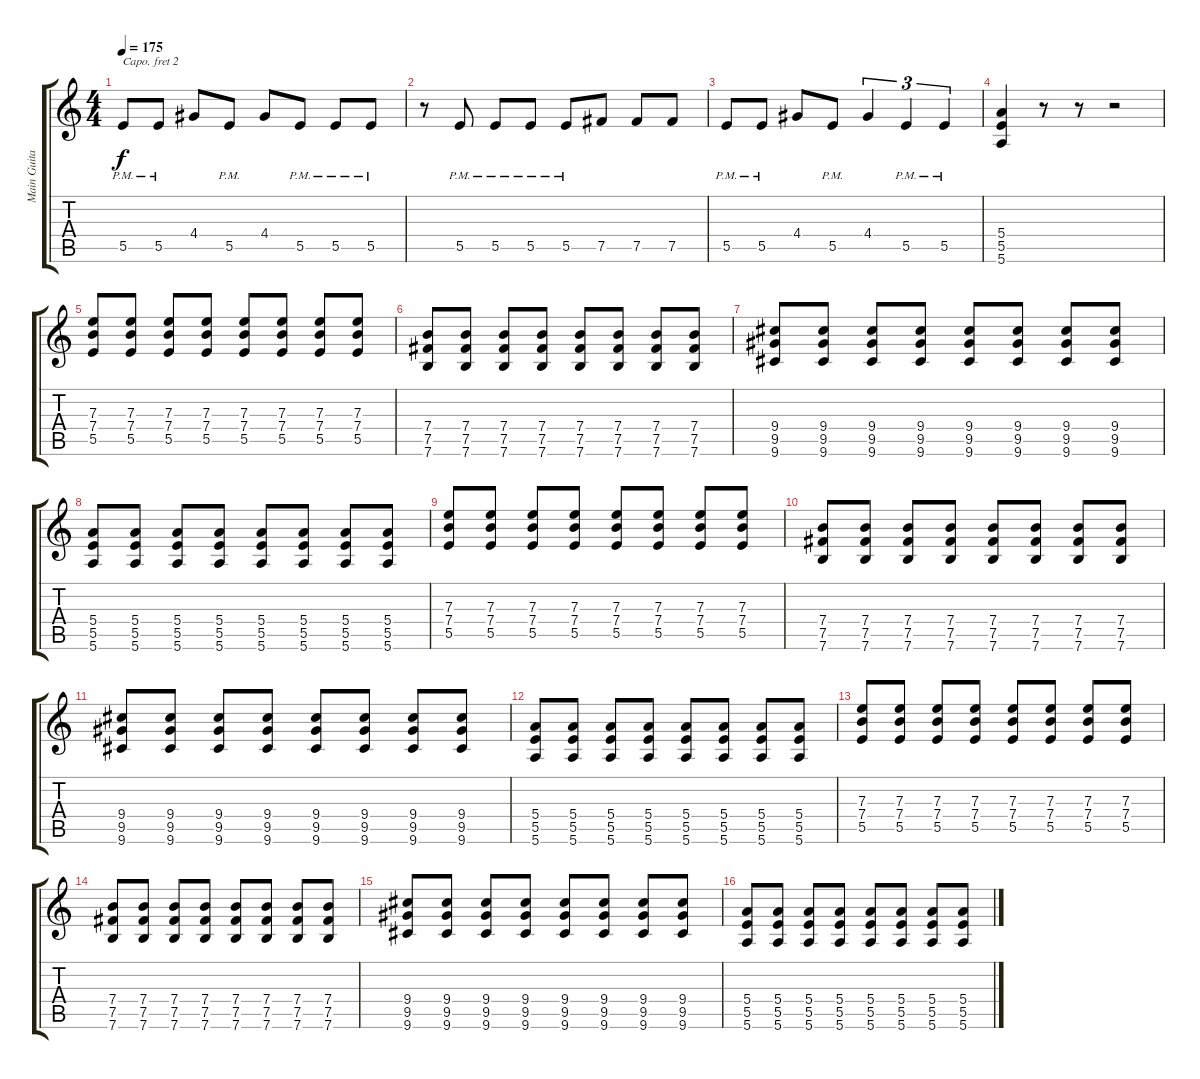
\track ("Main Guitar" "Main Guita") {instrument overdrivenguitar}
\staff {score tabs}
\capo 2
\tuning (E4 B3 G3 D3 A2 D2) {hide}
\ts (4 4)
\tempo 175
\clef g2
\ks c
5.5{pm}.8{dy f} 5.5{pm}.8 4.4.8 5.5{pm}.8 4.4.8 5.5{pm}.8 5.5{pm}.8 5.5{pm}.8 |
r.8 5.5{pm}.8 5.5{pm}.8 5.5{pm}.8 5.5{pm}.8 7.5.8 7.5.8 7.5.8 |
5.5{pm}.8 5.5{pm}.8 4.4.8 5.5{pm}.8 4.4.4{tu (3 2)} 5.5{pm}.4{tu (3 2)} 5.5{pm}.4{tu (3 2)} |
(5.4 5.5 5.6).4 r.8 r.8 r.2 |
(7.3 7.4 5.5).8 (7.3 7.4 5.5).8 (7.3 7.4 5.5).8 (7.3 7.4 5.5).8 (7.3 7.4 5.5).8 (7.3 7.4 5.5).8 (7.3 7.4 5.5).8 (7.3 7.4 5.5).8 |
(7.4 7.5 7.6).8 (7.4 7.5 7.6).8 (7.4 7.5 7.6).8 (7.4 7.5 7.6).8 (7.4 7.5 7.6).8 (7.4 7.5 7.6).8 (7.4 7.5 7.6).8 (7.4 7.5 7.6).8 |
(9.4 9.5 9.6).8 (9.4 9.5 9.6).8 (9.4 9.5 9.6).8 (9.4 9.5 9.6).8 (9.4 9.5 9.6).8 (9.4 9.5 9.6).8 (9.4 9.5 9.6).8 (9.4 9.5 9.6).8 |
(5.4 5.5 5.6).8 (5.4 5.5 5.6).8 (5.4 5.5 5.6).8 (5.4 5.5 5.6).8 (5.4 5.5 5.6).8 (5.4 5.5 5.6).8 (5.4 5.5 5.6).8 (5.4 5.5 5.6).8 |
(7.3 7.4 5.5).8 (7.3 7.4 5.5).8 (7.3 7.4 5.5).8 (7.3 7.4 5.5).8 (7.3 7.4 5.5).8 (7.3 7.4 5.5).8 (7.3 7.4 5.5).8 (7.3 7.4 5.5).8 |
(7.4 7.5 7.6).8 (7.4 7.5 7.6).8 (7.4 7.5 7.6).8 (7.4 7.5 7.6).8 (7.4 7.5 7.6).8 (7.4 7.5 7.6).8 (7.4 7.5 7.6).8 (7.4 7.5 7.6).8 |
(9.4 9.5 9.6).8 (9.4 9.5 9.6).8 (9.4 9.5 9.6).8 (9.4 9.5 9.6).8 (9.4 9.5 9.6).8 (9.4 9.5 9.6).8 (9.4 9.5 9.6).8 (9.4 9.5 9.6).8 |
(5.4 5.5 5.6).8 (5.4 5.5 5.6).8 (5.4 5.5 5.6).8 (5.4 5.5 5.6).8 (5.4 5.5 5.6).8 (5.4 5.5 5.6).8 (5.4 5.5 5.6).8 (5.4 5.5 5.6).8 |
(7.3 7.4 5.5).8 (7.3 7.4 5.5).8 (7.3 7.4 5.5).8 (7.3 7.4 5.5).8 (7.3 7.4 5.5).8 (7.3 7.4 5.5).8 (7.3 7.4 5.5).8 (7.3 7.4 5.5).8 |
(7.4 7.5 7.6).8 (7.4 7.5 7.6).8 (7.4 7.5 7.6).8 (7.4 7.5 7.6).8 (7.4 7.5 7.6).8 (7.4 7.5 7.6).8 (7.4 7.5 7.6).8 (7.4 7.5 7.6).8 |
(9.4 9.5 9.6).8 (9.4 9.5 9.6).8 (9.4 9.5 9.6).8 (9.4 9.5 9.6).8 (9.4 9.5 9.6).8 (9.4 9.5 9.6).8 (9.4 9.5 9.6).8 (9.4 9.5 9.6).8 |
(5.4 5.5 5.6).8 (5.4 5.5 5.6).8 (5.4 5.5 5.6).8 (5.4 5.5 5.6).8 (5.4 5.5 5.6).8 (5.4 5.5 5.6).8 (5.4 5.5 5.6).8 (5.4 5.5 5.6).8
